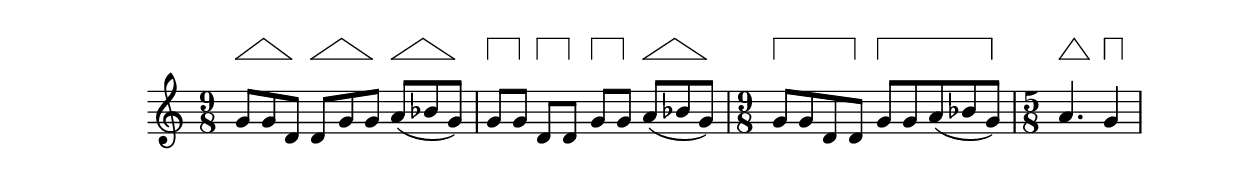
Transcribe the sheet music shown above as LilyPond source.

%% DO NOT EDIT this file manually; it was automatically
%% generated from the LilyPond Snippet Repository
%% (http://lsr.di.unimi.it).
%%
%% Make any changes in the LSR itself, or in
%% `Documentation/snippets/new/`, then run
%% `scripts/auxiliar/makelsr.pl`.
%%
%% This file is in the public domain.

\version "2.24.0"

\header {
  lsrtags = "rhythms"

  texidoc = "
Beat grouping within a measure is controlled by the
@code{beatStructure} context property.  Values of @code{beatStructure}
are established for many time signatures in file
@code{scm/time-signature-settings.scm}.  Values of @code{beatStructure}
can be changed or set with @code{\\set}. Alternatively, @code{\\time}
can be used to both set the time signature and establish the beat
structure. For this, you specify the internal grouping of beats in a
measure as a list of numbers (in Scheme syntax) before the time
signature.

@code{\\time} applies to the @code{Timing} context, so it will not
reset values of @code{beatStructure} or @code{baseMoment} that are set
in other lower-level contexts, such as @code{Voice}.

If the @code{Measure_grouping_engraver} is included in one of the
display contexts, measure grouping signs will be created.  Such signs
ease reading rhythmically complex modern music. In the example, the 9/8
measure is grouped in two different patterns using the two different
methods, while the 5/8 measure is grouped according to the default
setting in @code{scm/time-signature-settings.scm}:
"

  doctitle = "Conducting signs, measure grouping signs"
} % begin verbatim


\score {
  \new Voice \relative c'' {
    \time 9/8
    g8 g d d g g a( bes g) |
    \set Timing.beatStructure = 2,2,2,3
    g8 g d d g g a( bes g) |
    \time 4,5 9/8
    g8 g d d g g a( bes g) |
    \time 5/8
    a4. g4 |
  }
  \layout {
    \context {
      \Staff
      \consists "Measure_grouping_engraver"
    }
  }
}
